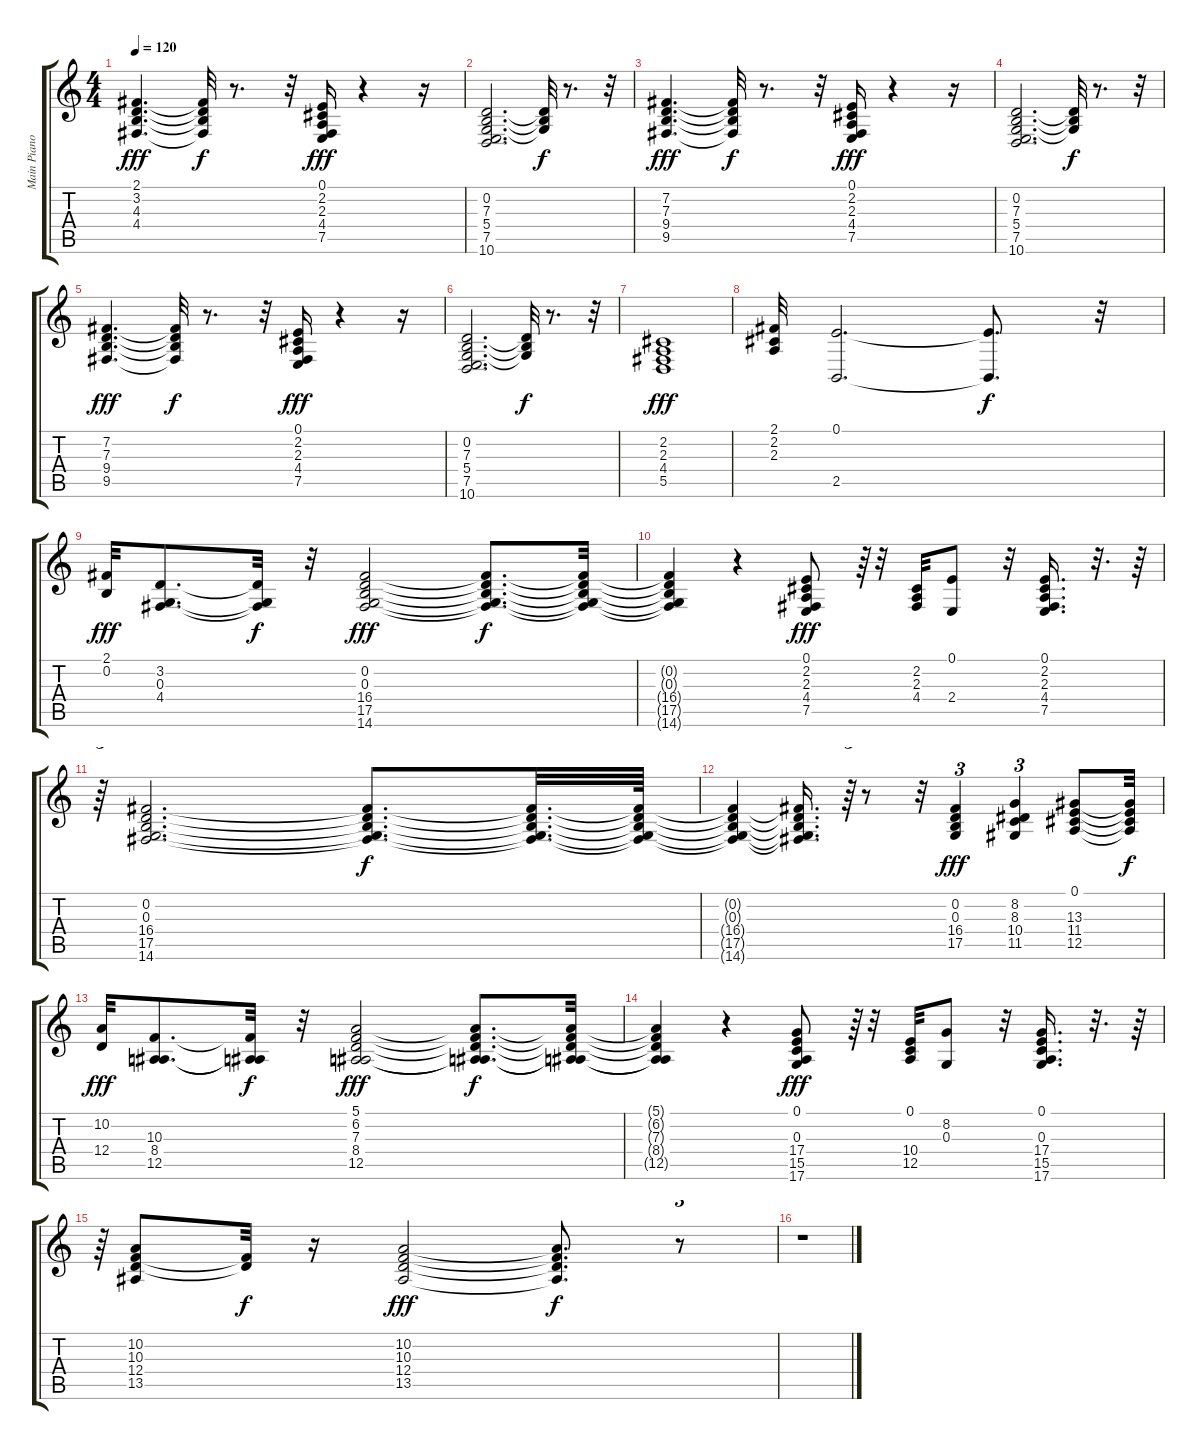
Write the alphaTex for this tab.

\track ("Main Piano" "Main Piano") {instrument brightacousticpiano}
\staff {score tabs}
\tuning (E4 B3 G3 D3 A2 E2) {hide}
\ts (4 4)
\tempo 120
\clef g2
\ks c
(2.1 3.2 4.3 4.4).4{d dy fff} (2.1{t} 3.2{t} 4.3{t} 4.4{t}).32{dy f} r.8{d} r.32 (0.1 2.2 2.3 4.4 7.5).16{dy fff} r.4 r.16 |
(0.2 7.3 5.4 7.5 10.6).2{d} (0.2{t} 7.3{t} 5.4{t}).32{dy f} r.8{d} r.32 |
(7.2 7.3 9.4 9.5).4{d dy fff} (7.2{t} 7.3{t} 9.4{t} 9.5{t}).32{dy f} r.8{d} r.32 (0.1 2.2 2.3 4.4 7.5).16{dy fff} r.4 r.16 |
(0.2 7.3 5.4 7.5 10.6).2{d} (0.2{t} 7.3{t} 5.4{t}).32{dy f} r.8{d} r.32 |
(7.2 7.3 9.4 9.5).4{d dy fff} (7.2{t} 7.3{t} 9.4{t} 9.5{t}).32{dy f} r.8{d} r.32 (0.1 2.2 2.3 4.4 7.5).16{dy fff} r.4 r.16 |
(0.2 7.3 5.4 7.5 10.6).2{d} (0.2{t} 7.3{t} 5.4{t}).32{dy f} r.8{d} r.32 |
(2.2 2.3 4.4 5.5).1{dy fff} |
(2.1 2.2 2.3).32 (0.1 2.5).2{d} (0.1{t} 2.5{t}).8{d dy f} r.32 |
(2.1 0.2).32{dy fff} (3.2 0.3 4.4).8{d} (3.2{t} 0.3{t} 4.4{t}).32{dy f} r.32 (0.2 0.3 16.4 17.5 14.6).2{dy fff} (0.2{t} 0.3{t} 16.4{t} 17.5{t} 14.6{t}).8{d dy f} (0.2{t} 0.3{t} 16.4{t} 17.5{t} 14.6{t}).32 |
(0.2{t} 0.3{t} 16.4{t} 17.5{t} 14.6{t}).4 r.4 (0.1 2.2 2.3 4.4 7.5).8{dy fff} r.64{tu (3 2)} r.32 (2.2 2.3 4.4).32 (0.1 2.4).8 r.32 (0.1 2.2 2.3 4.4 7.5).16{d} r.32{d} r.64 |
r.64{tu (3 2)} (0.2 0.3 16.4 17.5 14.6).2{d} (0.2{t} 0.3{t} 16.4{t} 17.5{t} 14.6{t}).8{d dy f} (0.2{t} 0.3{t} 16.4{t} 17.5{t} 14.6{t}).32{d} (0.2{t} 0.3{t} 16.4{t} 17.5{t} 14.6{t}).64 |
(0.2{t} 0.3{t} 16.4{t} 17.5{t} 14.6{t}).4 (0.2{t} 0.3{t} 16.4{t} 17.5{t} 14.6{t}).16{d} r.64{tu (3 2)} r.8 r.32 (0.2 0.3 16.4 17.5).4{tu (3 2) dy fff} (8.2 8.3 10.4 11.5).4{tu (3 2)} (0.1 13.3 11.4 12.5).8 (0.1{t} 13.3{t} 11.4{t} 12.5{t}).32{dy f} |
(10.2 12.4).32{dy fff} (10.3 8.4 12.5).8{d} (10.3{t} 8.4{t} 12.5{t}).32{dy f} r.32 (5.1 6.2 7.3 8.4 12.5).2{dy fff} (5.1{t} 6.2{t} 7.3{t} 8.4{t} 12.5{t}).8{d dy f} (5.1{t} 6.2{t} 7.3{t} 8.4{t} 12.5{t}).32 |
(5.1{t} 6.2{t} 7.3{t} 8.4{t} 12.5{t}).4 r.4 (0.1 0.3 17.4 15.5 17.6).8{dy fff} r.64{tu (3 2)} r.32 (0.1 10.4 12.5).32 (8.2 0.3).8 r.32 (0.1 0.3 17.4 15.5 17.6).16{d} r.32{d} r.64 |
r.64{tu (3 2)} (10.2 10.3 12.4 13.5).8 (10.3{t} 12.4{t}).32{dy f} r.16 (10.2 10.3 12.4 13.5).2{dy fff} (10.2{t} 10.3{t} 12.4{t} 13.5{t}).8{d dy f} r.8{tu (3 2)} |
r.1
